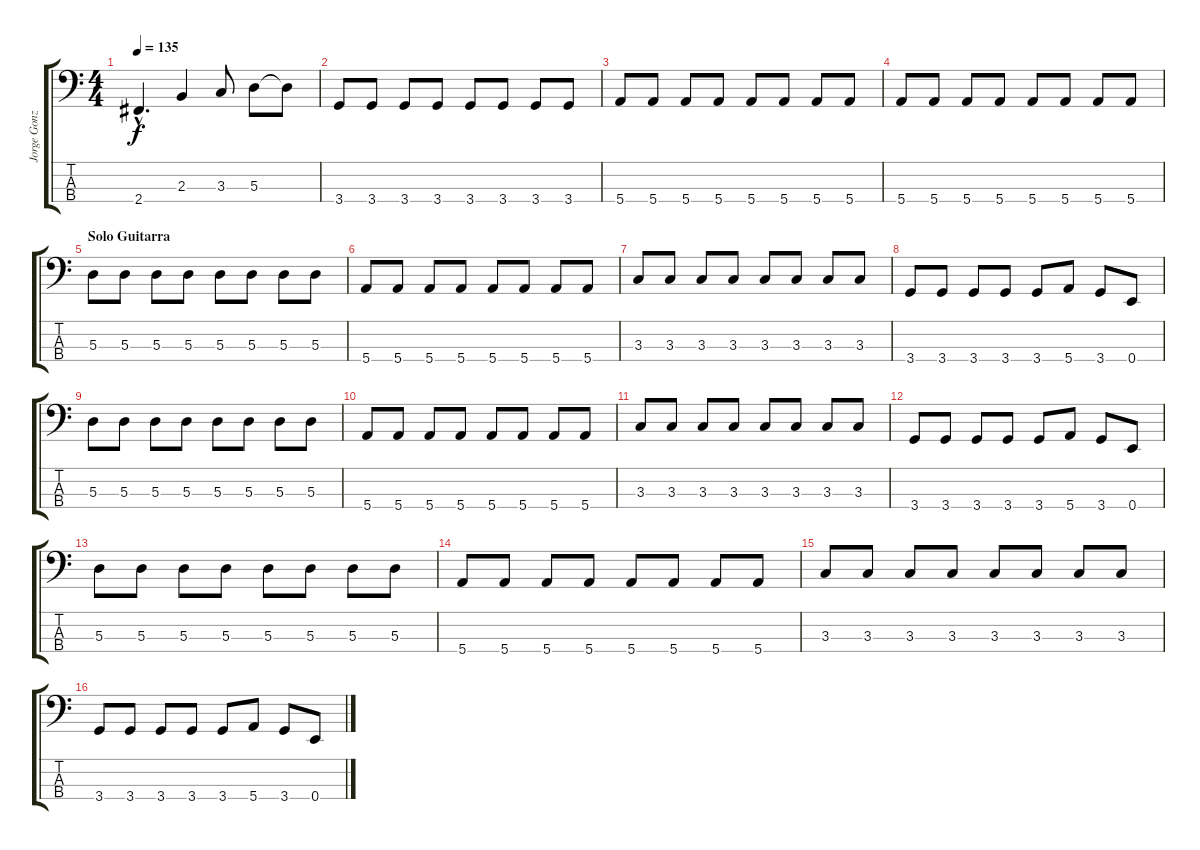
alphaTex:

\track ("Jorge Gonzalez" "Jorge Gonz") {instrument electricbasspick}
\staff {score tabs}
\tuning (G2 D2 A1 E1) {hide}
\ts (4 4)
\tempo 135
\clef f4
\ks c
2.4{hac}.4{d dy f} 2.3.4 3.3.8 5.3.8 5.3{t}.8 |
3.4.8 3.4.8 3.4.8 3.4.8 3.4.8 3.4.8 3.4.8 3.4.8 |
5.4.8 5.4.8 5.4.8 5.4.8 5.4.8 5.4.8 5.4.8 5.4.8 |
5.4.8 5.4.8 5.4.8 5.4.8 5.4.8 5.4.8 5.4.8 5.4.8 |
\section ("" "Solo Guitarra")
5.3.8 5.3.8 5.3.8 5.3.8 5.3.8 5.3.8 5.3.8 5.3.8 |
5.4.8 5.4.8 5.4.8 5.4.8 5.4.8 5.4.8 5.4.8 5.4.8 |
3.3.8 3.3.8 3.3.8 3.3.8 3.3.8 3.3.8 3.3.8 3.3.8 |
3.4.8 3.4.8 3.4.8 3.4.8 3.4.8 5.4.8 3.4.8 0.4.8 |
5.3.8 5.3.8 5.3.8 5.3.8 5.3.8 5.3.8 5.3.8 5.3.8 |
5.4.8 5.4.8 5.4.8 5.4.8 5.4.8 5.4.8 5.4.8 5.4.8 |
3.3.8 3.3.8 3.3.8 3.3.8 3.3.8 3.3.8 3.3.8 3.3.8 |
3.4.8 3.4.8 3.4.8 3.4.8 3.4.8 5.4.8 3.4.8 0.4.8 |
5.3.8 5.3.8 5.3.8 5.3.8 5.3.8 5.3.8 5.3.8 5.3.8 |
5.4.8 5.4.8 5.4.8 5.4.8 5.4.8 5.4.8 5.4.8 5.4.8 |
3.3.8 3.3.8 3.3.8 3.3.8 3.3.8 3.3.8 3.3.8 3.3.8 |
3.4.8 3.4.8 3.4.8 3.4.8 3.4.8 5.4.8 3.4.8 0.4.8
